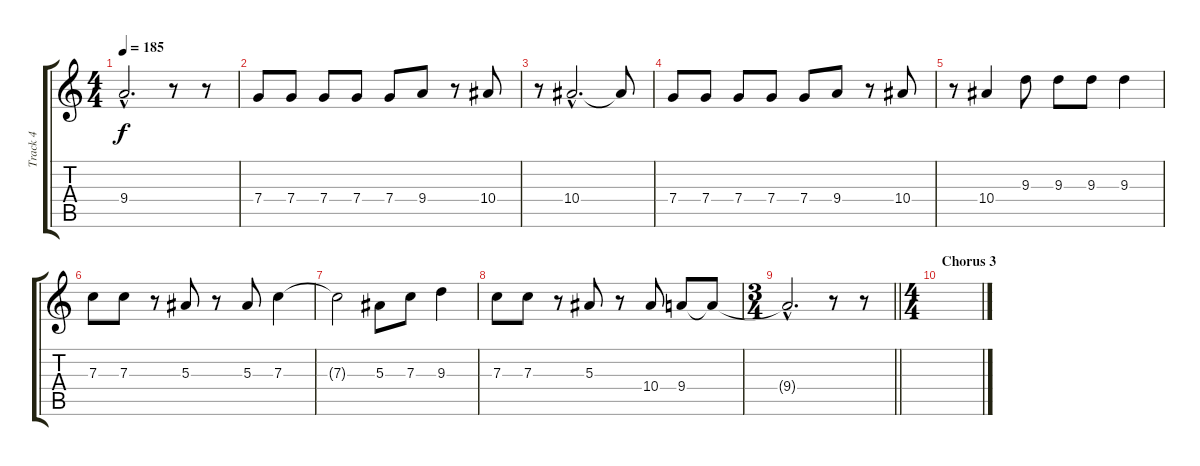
\track ("Track 4" "Track 4") {instrument overdrivenguitar}
\staff {score tabs}
\tuning (D4 A3 F3 C3 G2 C2) {hide}
\ts (4 4)
\tempo 185
\clef g2
\ks c
9.4{hac t}.2{d dy f} r.8 r.8 |
7.4.8 7.4.8 7.4.8 7.4.8 7.4.8 9.4.8 r.8 10.4.8 |
r.8 10.4{hac}.2{d} 10.4{t}.8 |
7.4.8 7.4.8 7.4.8 7.4.8 7.4.8 9.4.8 r.8 10.4.8 |
r.8 10.4.4 9.3.8 9.3.8 9.3.8 9.3.4 |
7.3.8 7.3.8 r.8 5.3.8 r.8 5.3.8 7.3.4 |
7.3{t}.2 5.3.8 7.3.8 9.3.4 |
7.3.8 7.3.8 r.8 5.3.8 r.8 10.4.8 9.4.8 9.4{t}.8 |
\ts (3 4)
\barLineRight lightlight
9.4{hac t}.2{d} r.8 r.8 |
\ts (4 4)
\section ("" "Chorus 3")
